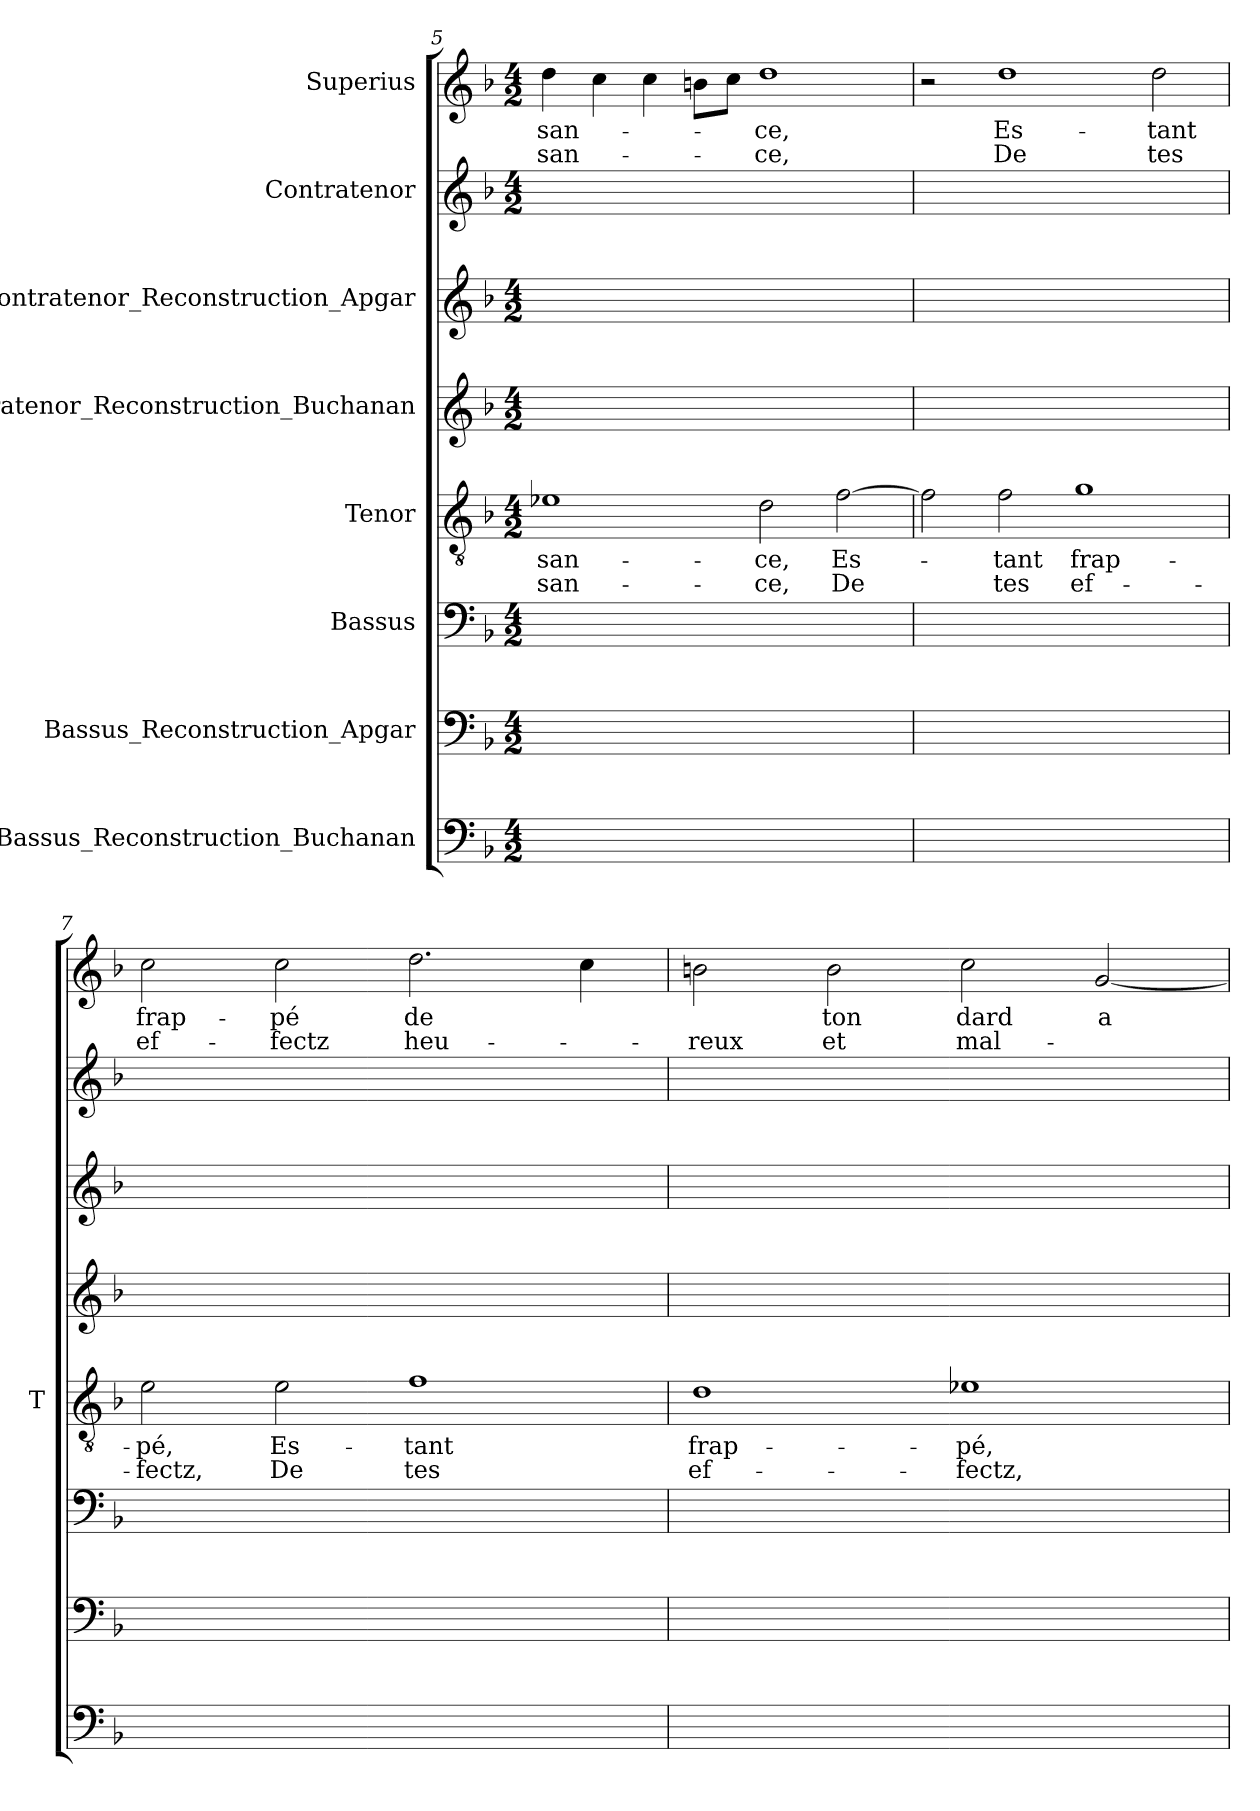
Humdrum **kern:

**kern	**kern	**kern	**kern	**text	**text	**kern	**kern	**kern	**kern	**text	**text
*part8	*part7	*part6	*part5	*part5	*part5	*part4	*part3	*part2	*part1	*part1	*part1
*staff8	*staff7	*staff6	*staff5	*staff5	*staff5	*staff4	*staff3	*staff2	*staff1	*staff1	*staff1
*I"Bassus_Reconstruction_Buchanan	*I"Bassus_Reconstruction_Apgar	*I"Bassus	*I"Tenor	*	*	*I"Contratenor_Reconstruction_Buchanan	*I"Contratenor_Reconstruction_Apgar	*I"Contratenor	*I"Superius	*	*
*	*	*	*I'T	*	*	*	*	*	*	*	*
*clefF4	*clefF4	*clefF4	*clefGv2	*	*	*clefG2	*clefG2	*clefG2	*clefG2	*	*
*k[b-]	*k[b-]	*k[b-]	*k[b-]	*	*	*k[b-]	*k[b-]	*k[b-]	*k[b-]	*	*
*M4/2	*M4/2	*M4/2	*M4/2	*	*	*M4/2	*M4/2	*M4/2	*M4/2	*	*
=5	=5	=5	=5	=5	=5	=5	=5	=5	=5	=5	=5
0ryy	0ryy	0ryy	1e-X	san-	san-	0ryy	0ryy	0ryy	4dd	san-	san-
.	.	.	.	.	.	.	.	.	4cc	.	.
.	.	.	.	.	.	.	.	.	4cc	.	.
.	.	.	.	.	.	.	.	.	8bnL	.	.
.	.	.	.	.	.	.	.	.	8ccJ	.	.
.	.	.	2d	-ce,	-ce,	.	.	.	1dd	-ce,	-ce,
.	.	.	[2f	Es-	-De	.	.	.	.	.	.
=6	=6	=6	=6	=6	=6	=6	=6	=6	=6	=6	=6
0ryy	0ryy	0ryy	2f]	.	.	0ryy	0ryy	0ryy	2r	.	.
.	.	.	2f	-tant	-tes	.	.	.	1dd	Es-	-De
.	.	.	1g	frap-	ef-	.	.	.	.	.	.
.	.	.	.	.	.	.	.	.	2dd	-tant	-tes
=7	=7	=7	=7	=7	=7	=7	=7	=7	=7	=7	=7
0ryy	0ryy	0ryy	2e	-pé,	-fectz,	0ryy	0ryy	0ryy	2cc	frap-	ef-
.	.	.	2e	Es-	-De	.	.	.	2cc	-pé	-fectz
.	.	.	1f	-tant	-tes	.	.	.	2.dd	-de	heu-
.	.	.	.	.	.	.	.	.	4cc	.	.
=8	=8	=8	=8	=8	=8	=8	=8	=8	=8	=8	=8
0ryy	0ryy	0ryy	1d	frap-	ef-	0ryy	0ryy	0ryy	2bn	.	-reux
.	.	.	.	.	.	.	.	.	2b	-ton	-et
.	.	.	1e-X	-pé,	-fectz,	.	.	.	2cc	-dard	mal-
.	.	.	.	.	.	.	.	.	[2g	a-	.
=	=	=	=	=	=	=	=	=	=	=	=
*-	*-	*-	*-	*-	*-	*-	*-	*-	*-	*-	*-
